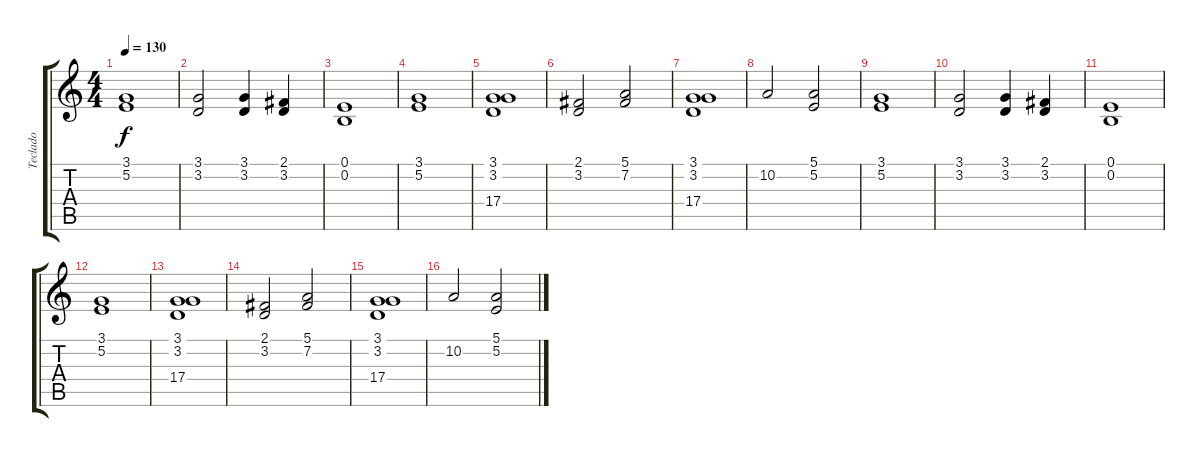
\track ("Teclado" "Teclado") {instrument synthstrings1}
\staff {score tabs}
\tuning (E4 B3 G3 D3 A2 E2) {hide}
\ts (4 4)
\tempo 130
\clef g2
\ks c
(3.1 5.2).1{dy f} |
(3.1 3.2).2 (3.1 3.2).4 (2.1 3.2).4 |
(0.1 0.2).1 |
(3.1 5.2).1 |
(3.1 3.2 17.4).1{volume 13 instrument drawbarorgan} |
(2.1 3.2).2 (5.1 7.2).2 |
(3.1 3.2 17.4).1{volume 10 instrument drawbarorgan} |
10.2.2 (5.1 5.2).2 |
(3.1 5.2).1 |
(3.1 3.2).2 (3.1 3.2).4 (2.1 3.2).4 |
(0.1 0.2).1 |
(3.1 5.2).1 |
(3.1 3.2 17.4).1{volume 13 instrument drawbarorgan} |
(2.1 3.2).2 (5.1 7.2).2 |
(3.1 3.2 17.4).1{volume 10 instrument drawbarorgan} |
10.2.2 (5.1 5.2).2
